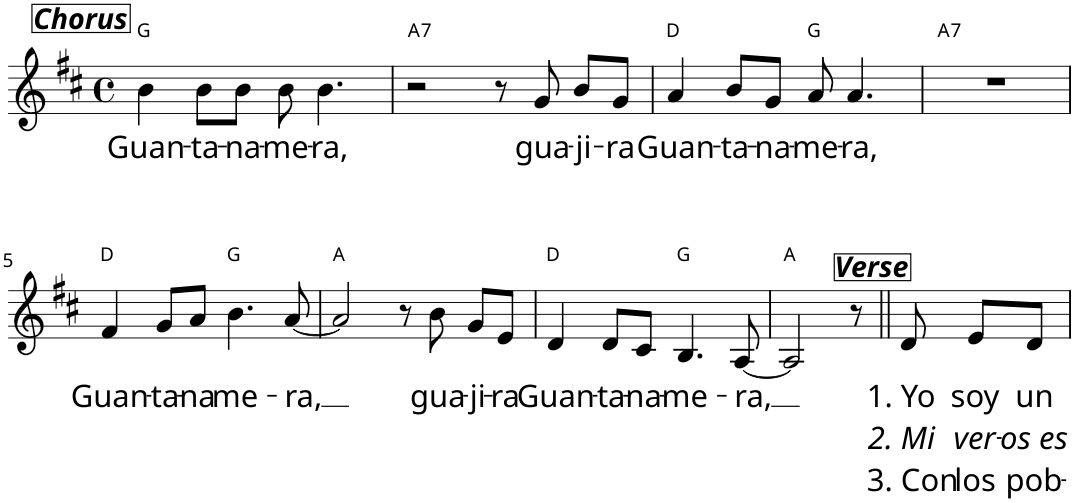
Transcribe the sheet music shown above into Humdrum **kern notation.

**kern	**text	**text	**text	**harte
*part1	*part1	*part1	*part1	*part1
*staff1	*staff1	*staff1	*staff1	*
*clefG2	*	*	*	*
*k[f#c#]	*	*	*	*
*D:	*	*	*	*
*M4/4	*	*	*	*
*met(c)	*	*	*	*
=1	=1	=1	=1	=1
!LO:TX:a:Bi:t=Chorus	!	!	!	!
!	!LO:LY:b	!	!	!
4b\	Guan-	.	.	G:maj
!	!LO:LY:b	!	!	!
8b\L	-ta-	.	.	.
!	!LO:LY:b	!	!	!
8b\J	-na-	.	.	.
!	!LO:LY:b	!	!	!
8b\	-me-	.	.	.
!	!LO:LY:b	!	!	!
4.b\	-ra,	.	.	.
=2	=2	=2	=2	=2
!	!	!	!	!LO:H:kt=7
2r	.	.	.	A:7
8r	.	.	.	.
!	!LO:LY:b	!	!	!
8g/	gua-	.	.	.
!	!LO:LY:b	!	!	!
8b/L	-ji-	.	.	.
!	!LO:LY:b	!	!	!
8g/J	-ra	.	.	.
=3	=3	=3	=3	=3
!	!LO:LY:b	!	!	!
4a/	Guan-	.	.	D:maj
!	!LO:LY:b	!	!	!
8b/L	-ta-	.	.	.
!	!LO:LY:b	!	!	!
8g/J	-na-	.	.	.
!	!LO:LY:b	!	!	!
8a/	-me-	.	.	G:maj
!	!LO:LY:b	!	!	!
4.a/	-ra,	.	.	.
=4	=4	=4	=4	=4
!	!	!	!	!LO:H:kt=7
1r	.	.	.	A:7
!!LO:LB:g=z
=5	=5	=5	=5	=5
!	!LO:LY:b	!	!	!
4f#/	Guan-	.	.	D:maj
!	!LO:LY:b	!	!	!
8g/L	-ta-	.	.	.
!	!LO:LY:b	!	!	!
8a/J	-na	.	.	.
!	!LO:LY:b	!	!	!
4.b\	me-	.	.	G:maj
!	!LO:LY:b	!	!	!
[8a/	-ra,	.	.	.
=6	=6	=6	=6	=6
2a/]	.	.	.	A:maj
8r	.	.	.	.
!	!LO:LY:b	!	!	!
8b\	gua-	.	.	.
!	!LO:LY:b	!	!	!
8g/L	-ji-	.	.	.
!	!LO:LY:b	!	!	!
8e/J	-ra	.	.	.
=7	=7	=7	=7	=7
!	!LO:LY:b	!	!	!
4d/	Guan-	.	.	D:maj
!	!LO:LY:b	!	!	!
8d/L	-ta-	.	.	.
!	!LO:LY:b	!	!	!
8c#/J	-na-	.	.	.
!	!LO:LY:b	!	!	!
4.B/	-me-	.	.	G:maj
!	!LO:LY:b	!	!	!
[8A/	-ra,	.	.	.
=8	=8	=8	=8	=8
2A/]	.	.	.	A:maj
8r	.	.	.	.
=9||	=9||	=9||	=9||	=9||
!LO:TX:a:Bi:t=Verse	!	!	!	!
!	!LO:LY:b	!LO:LY:b	!LO:LY:b	!
8d/	1. Yo	2. Mi	3. Con	.
!	!LO:LY:b	!LO:LY:b	!LO:LY:b	!
8e/L	soy	ver-	los	.
!	!LO:LY:b	!LO:LY:b	!LO:LY:b	!
8d/J	un	-os es	pob-	.
=	=	=	=	=
*-	*-	*-	*-	*-
